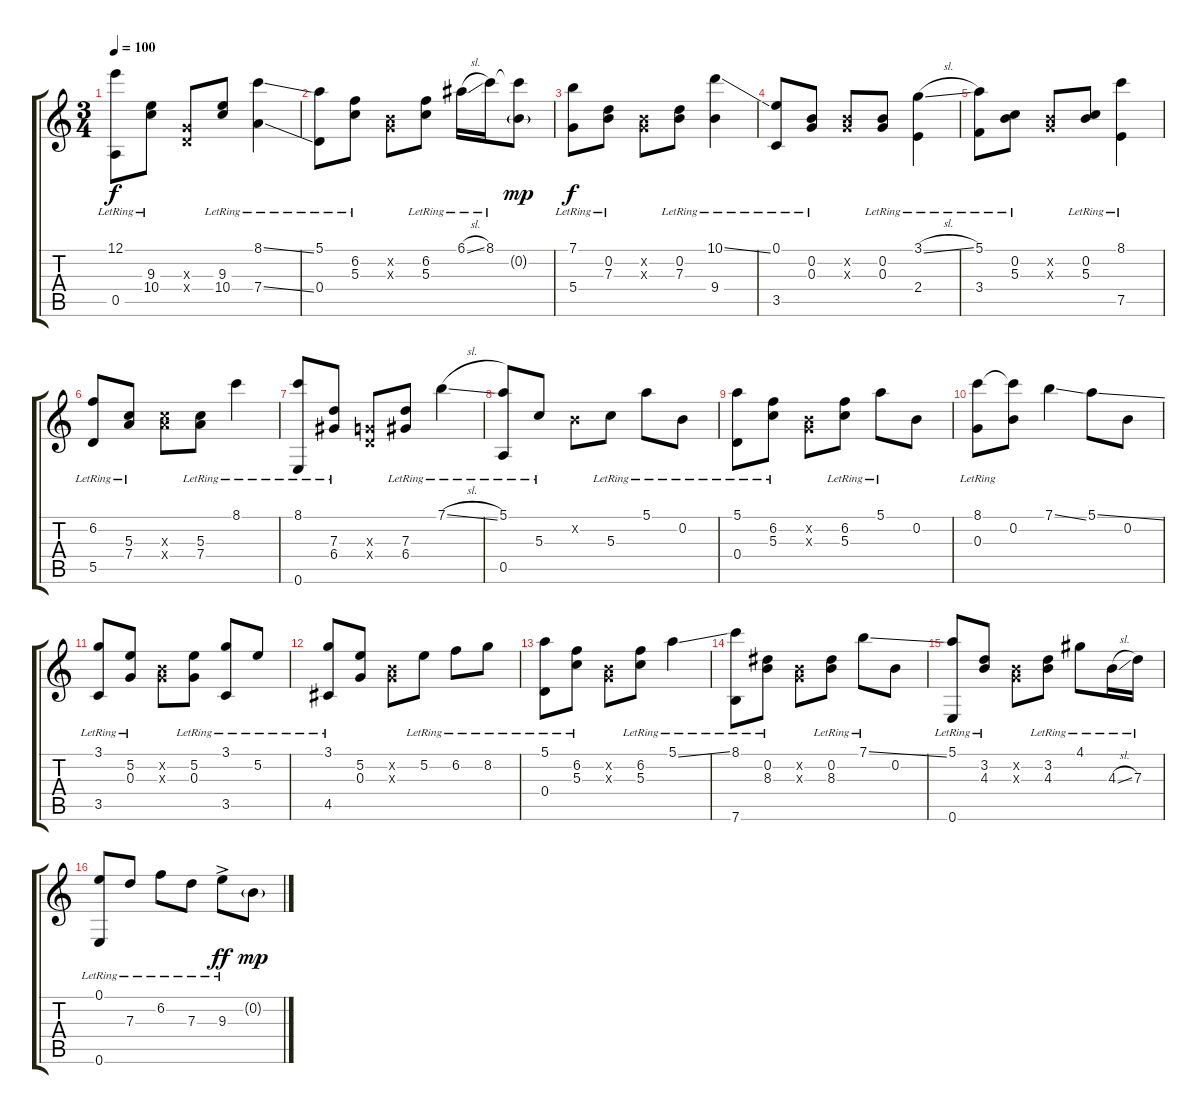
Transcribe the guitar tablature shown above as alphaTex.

\track "" {instrument acousticguitarsteel}
\staff {score tabs}
\tuning (E4 B3 G3 D3 A2 E2) {hide}
\ts (3 4)
\tempo 100
\clef g2
\ks c
(12.1{lr} 0.5{lr}).8{dy f} (9.3{lr} 10.4{lr}).8 (0.3{x} 0.4{x}).8 (9.3{lr} 10.4{lr}).8 (8.1{ss lr} 7.4{ss lr}).4 |
(5.1{lr} 0.4{lr}).8 (6.2{lr} 5.3{lr}).8 (0.2{x} 0.3{x}).8 (6.2{lr} 5.3{lr}).8 6.1{sl lr}.16 8.1{lr}.16 (8.1{t} 0.2{g}).8{dy mp} |
(7.1{lr} 5.4{lr}).8{dy f} (0.2{lr} 7.3{lr}).8 (0.2{x} 0.3{x}).8 (0.2{lr} 7.3{lr}).8 (10.1{ss lr} 9.4{lr}).4 |
(0.1{lr} 3.5{lr}).8 (0.2{lr} 0.3{lr}).8 (0.2{x} 0.3{x}).8 (0.2{lr} 0.3{lr}).8 (3.1{sl lr} 2.4{lr}).4 |
(5.1{lr} 3.4{lr}).8 (0.2{lr} 5.3{lr}).8 (0.2{x} 0.3{x}).8 (0.2{lr} 5.3{lr}).8 (8.1{lr} 7.5{lr}).4 |
(6.2{lr} 5.5{lr}).8 (5.3{lr} 7.4{lr}).8 (5.3{x} 7.4{x}).8 (5.3{lr} 7.4{lr}).8 8.1{lr}.4 |
(8.1{lr} 0.6{lr}).8 (7.3{lr} 6.4{lr}).8 (0.3{x} 0.4{x}).8 (7.3{lr} 6.4{lr}).8 7.1{sl lr}.4 |
(5.1{lr} 0.5{lr}).8 5.3{lr}.8 0.2{x}.8 5.3{lr}.8 5.1{lr}.8 0.2{lr}.8 |
(5.1{lr} 0.4{lr}).8 (6.2{lr} 5.3{lr}).8 (0.2{x} 0.3{x}).8 (6.2{lr} 5.3{lr}).8 5.1{lr}.8 0.2.8 |
(8.1{lr} 0.3{lr}).8 (8.1{t} 0.2).8 7.1{ss}.4 5.1{ss}.8 0.2.8 |
(3.1{lr} 3.5{lr}).8 (5.2{lr} 0.3).8 (0.2{x} 0.3{x}).8 (5.2{lr} 0.3).8 (3.1{lr} 3.5{lr}).8 5.2{lr}.8 |
(3.1{lr} 4.5{lr}).8 (5.2 0.3).8 (0.2{x} 0.3{x}).8 5.2{lr}.8 6.2{lr}.8 8.2{lr}.8 |
(5.1{lr} 0.4{lr}).8 (6.2{lr} 5.3{lr}).8 (0.2{x} 0.3{x}).8 (6.2{lr} 5.3{lr}).8 5.1{ss lr}.4 |
(8.1{lr} 7.6{lr}).8 (0.2{lr} 8.3{lr}).8 (0.2{x} 0.3{x}).8 (0.2{lr} 8.3{lr}).8 7.1{ss lr}.8 0.2.8 |
(5.1{lr} 0.6{lr}).8 (3.2 4.3{lr}).8 (0.2{x} 0.3{x}).8 (3.2 4.3{lr}).8 4.1{lr}.8 4.3{sl lr}.16 7.3{lr}.16 |
(0.1 0.6{lr}).8 7.3{lr}.8 6.2{lr}.8 7.3{lr}.8 9.3{ac lr}.8{dy ff} 0.2{g}.8{dy mp}
